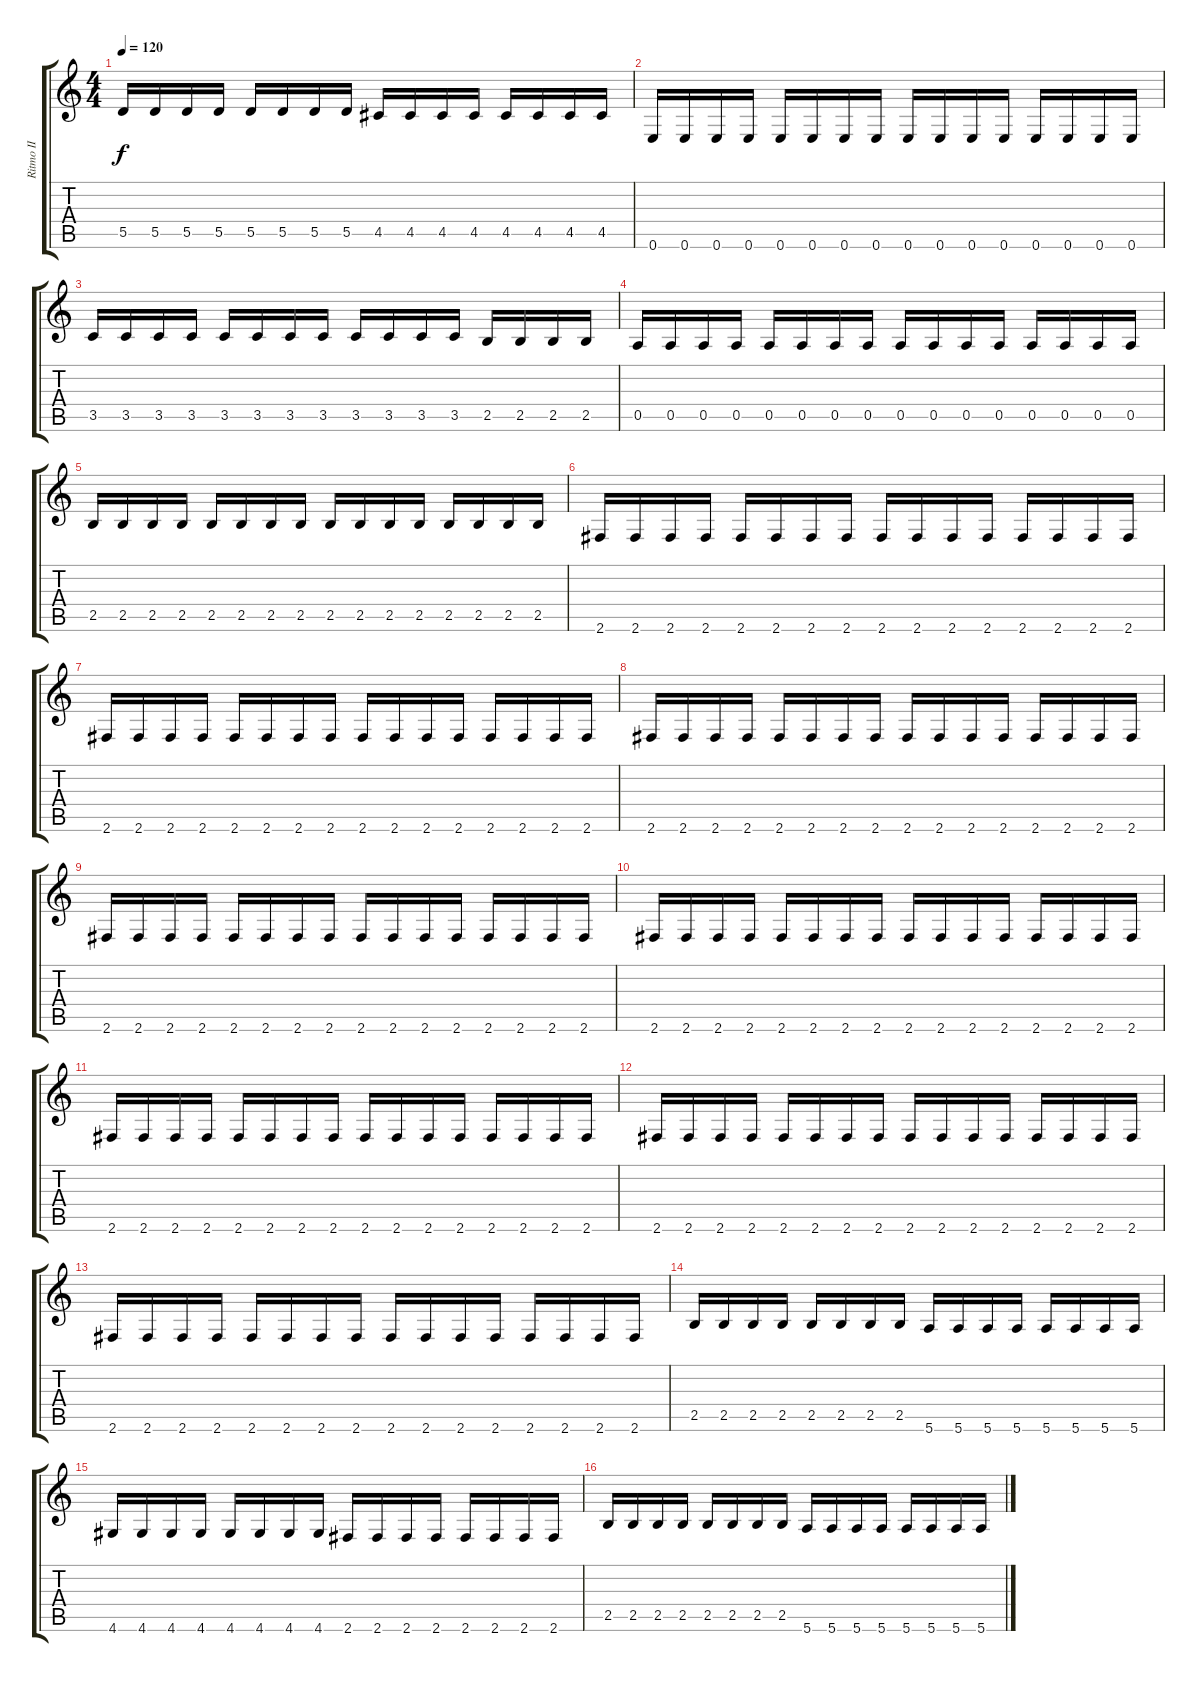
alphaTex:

\track ("Ritmo II" "Ritmo II") {instrument distortionguitar}
\staff {score tabs}
\tuning (E4 B3 G3 D3 A2 E2) {hide}
\ts (4 4)
\tempo 120
\clef g2
\ks c
5.5.16{dy f} 5.5.16 5.5.16 5.5.16 5.5.16 5.5.16 5.5.16 5.5.16 4.5.16 4.5.16 4.5.16 4.5.16 4.5.16 4.5.16 4.5.16 4.5.16 |
0.6.16 0.6.16 0.6.16 0.6.16 0.6.16 0.6.16 0.6.16 0.6.16 0.6.16 0.6.16 0.6.16 0.6.16 0.6.16 0.6.16 0.6.16 0.6.16 |
3.5.16 3.5.16 3.5.16 3.5.16 3.5.16 3.5.16 3.5.16 3.5.16 3.5.16 3.5.16 3.5.16 3.5.16 2.5.16 2.5.16 2.5.16 2.5.16 |
0.5.16 0.5.16 0.5.16 0.5.16 0.5.16 0.5.16 0.5.16 0.5.16 0.5.16 0.5.16 0.5.16 0.5.16 0.5.16 0.5.16 0.5.16 0.5.16 |
2.5.16 2.5.16 2.5.16 2.5.16 2.5.16 2.5.16 2.5.16 2.5.16 2.5.16 2.5.16 2.5.16 2.5.16 2.5.16 2.5.16 2.5.16 2.5.16 |
2.6.16 2.6.16 2.6.16 2.6.16 2.6.16 2.6.16 2.6.16 2.6.16 2.6.16 2.6.16 2.6.16 2.6.16 2.6.16 2.6.16 2.6.16 2.6.16 |
2.6.16 2.6.16 2.6.16 2.6.16 2.6.16 2.6.16 2.6.16 2.6.16 2.6.16 2.6.16 2.6.16 2.6.16 2.6.16 2.6.16 2.6.16 2.6.16 |
2.6.16 2.6.16 2.6.16 2.6.16 2.6.16 2.6.16 2.6.16 2.6.16 2.6.16 2.6.16 2.6.16 2.6.16 2.6.16 2.6.16 2.6.16 2.6.16 |
2.6.16 2.6.16 2.6.16 2.6.16 2.6.16 2.6.16 2.6.16 2.6.16 2.6.16 2.6.16 2.6.16 2.6.16 2.6.16 2.6.16 2.6.16 2.6.16 |
2.6.16 2.6.16 2.6.16 2.6.16 2.6.16 2.6.16 2.6.16 2.6.16 2.6.16 2.6.16 2.6.16 2.6.16 2.6.16 2.6.16 2.6.16 2.6.16 |
2.6.16 2.6.16 2.6.16 2.6.16 2.6.16 2.6.16 2.6.16 2.6.16 2.6.16 2.6.16 2.6.16 2.6.16 2.6.16 2.6.16 2.6.16 2.6.16 |
2.6.16 2.6.16 2.6.16 2.6.16 2.6.16 2.6.16 2.6.16 2.6.16 2.6.16 2.6.16 2.6.16 2.6.16 2.6.16 2.6.16 2.6.16 2.6.16 |
2.6.16 2.6.16 2.6.16 2.6.16 2.6.16 2.6.16 2.6.16 2.6.16 2.6.16 2.6.16 2.6.16 2.6.16 2.6.16 2.6.16 2.6.16 2.6.16 |
2.5.16 2.5.16 2.5.16 2.5.16 2.5.16 2.5.16 2.5.16 2.5.16 5.6.16 5.6.16 5.6.16 5.6.16 5.6.16 5.6.16 5.6.16 5.6.16 |
4.6.16 4.6.16 4.6.16 4.6.16 4.6.16 4.6.16 4.6.16 4.6.16 2.6.16 2.6.16 2.6.16 2.6.16 2.6.16 2.6.16 2.6.16 2.6.16 |
2.5.16 2.5.16 2.5.16 2.5.16 2.5.16 2.5.16 2.5.16 2.5.16 5.6.16 5.6.16 5.6.16 5.6.16 5.6.16 5.6.16 5.6.16 5.6.16
